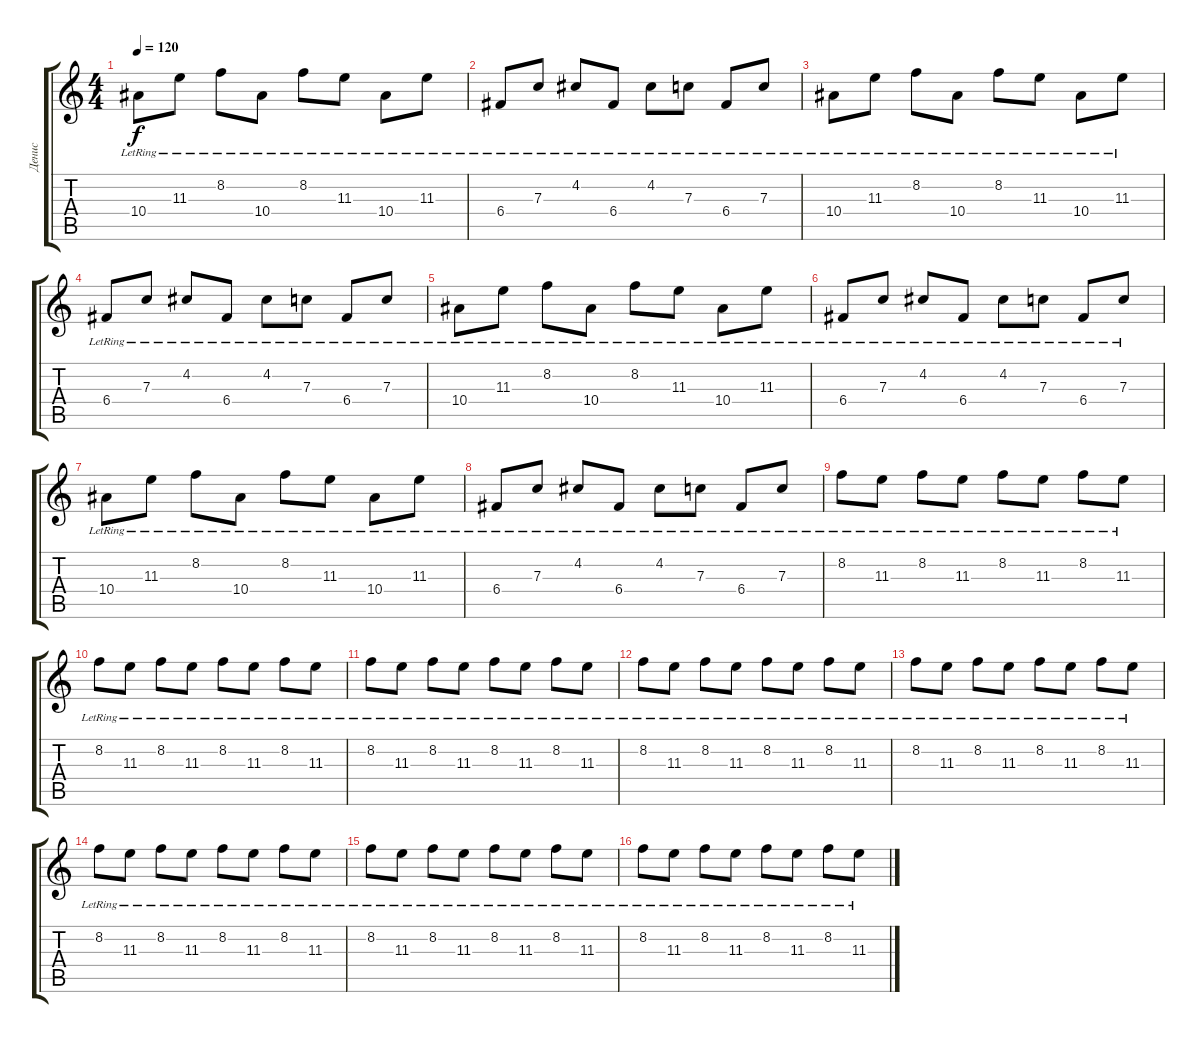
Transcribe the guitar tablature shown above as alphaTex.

\track ("Денис" "Денис") {instrument electricguitarclean}
\staff {score tabs}
\tuning (D4 A3 F3 C3 G2 C2) {hide}
\ts (4 4)
\tempo 120
\clef g2
\ks c
10.4{lr}.8{dy f} 11.3{lr}.8 8.2{lr}.8 10.4{lr}.8 8.2{lr}.8 11.3{lr}.8 10.4{lr}.8 11.3{lr}.8 |
6.4{lr}.8 7.3{lr}.8 4.2{lr}.8 6.4{lr}.8 4.2{lr}.8 7.3{lr}.8 6.4{lr}.8 7.3{lr}.8 |
10.4{lr}.8 11.3{lr}.8 8.2{lr}.8 10.4{lr}.8 8.2{lr}.8 11.3{lr}.8 10.4{lr}.8 11.3{lr}.8 |
6.4{lr}.8 7.3{lr}.8 4.2{lr}.8 6.4{lr}.8 4.2{lr}.8 7.3{lr}.8 6.4{lr}.8 7.3{lr}.8 |
10.4{lr}.8 11.3{lr}.8 8.2{lr}.8 10.4{lr}.8 8.2{lr}.8 11.3{lr}.8 10.4{lr}.8 11.3{lr}.8 |
6.4{lr}.8 7.3{lr}.8 4.2{lr}.8 6.4{lr}.8 4.2{lr}.8 7.3{lr}.8 6.4{lr}.8 7.3{lr}.8 |
10.4{lr}.8 11.3{lr}.8 8.2{lr}.8 10.4{lr}.8 8.2{lr}.8 11.3{lr}.8 10.4{lr}.8 11.3{lr}.8 |
6.4{lr}.8 7.3{lr}.8 4.2{lr}.8 6.4{lr}.8 4.2{lr}.8 7.3{lr}.8 6.4{lr}.8 7.3{lr}.8 |
8.2{lr}.8 11.3{lr}.8 8.2{lr}.8 11.3{lr}.8 8.2{lr}.8 11.3{lr}.8 8.2{lr}.8 11.3{lr}.8 |
8.2{lr}.8 11.3{lr}.8 8.2{lr}.8 11.3{lr}.8 8.2{lr}.8 11.3{lr}.8 8.2{lr}.8 11.3{lr}.8 |
8.2{lr}.8 11.3{lr}.8 8.2{lr}.8 11.3{lr}.8 8.2{lr}.8 11.3{lr}.8 8.2{lr}.8 11.3{lr}.8 |
8.2{lr}.8 11.3{lr}.8 8.2{lr}.8 11.3{lr}.8 8.2{lr}.8 11.3{lr}.8 8.2{lr}.8 11.3{lr}.8 |
8.2{lr}.8 11.3{lr}.8 8.2{lr}.8 11.3{lr}.8 8.2{lr}.8 11.3{lr}.8 8.2{lr}.8 11.3{lr}.8 |
8.2{lr}.8 11.3{lr}.8 8.2{lr}.8 11.3{lr}.8 8.2{lr}.8 11.3{lr}.8 8.2{lr}.8 11.3{lr}.8 |
8.2{lr}.8 11.3{lr}.8 8.2{lr}.8 11.3{lr}.8 8.2{lr}.8 11.3{lr}.8 8.2{lr}.8 11.3{lr}.8 |
8.2{lr}.8 11.3{lr}.8 8.2{lr}.8 11.3{lr}.8 8.2{lr}.8 11.3{lr}.8 8.2{lr}.8 11.3{lr}.8
